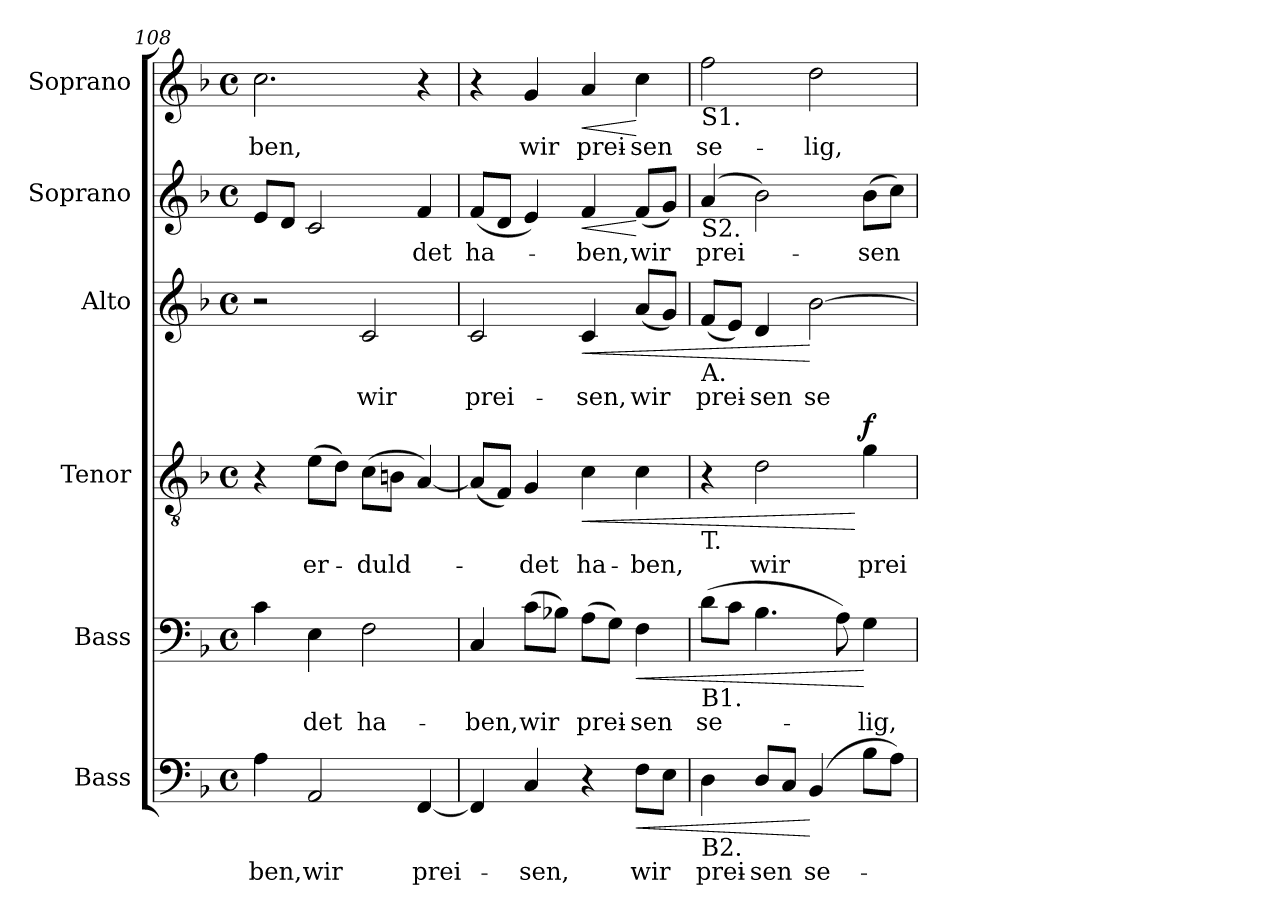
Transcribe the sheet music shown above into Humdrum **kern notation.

**kern	**text	**dynam	**kern	**text	**dynam	**kern	**text	**dynam	**kern	**text	**dynam	**kern	**text	**dynam	**kern	**text	**dynam
*part6	*part6	*part6	*part5	*part5	*part5	*part4	*part4	*part4	*part3	*part3	*part3	*part2	*part2	*part2	*part1	*part1	*part1
*staff6	*staff6	*staff6	*staff5	*staff5	*staff5	*staff4	*staff4	*staff4	*staff3	*staff3	*staff3	*staff2	*staff2	*staff2	*staff1	*staff1	*staff1
*I"Bass	*	*	*I"Bass	*	*	*I"Tenor	*	*	*I"Alto	*	*	*I"Soprano	*	*	*I"Soprano	*	*
*I'B.	*	*	*I'B.	*	*	*I'T.	*	*	*I'A.	*	*	*I'S.	*	*	*I'S.	*	*
*clefF4	*	*	*clefF4	*	*	*clefGv2	*	*	*clefG2	*	*	*clefG2	*	*	*clefG2	*	*
*	*	*	*	*	*	*ITrd7c12	*	*	*	*	*	*	*	*	*	*	*
*k[b-]	*	*	*k[b-]	*	*	*k[b-]	*	*	*k[b-]	*	*	*k[b-]	*	*	*k[b-]	*	*
*F:	*	*	*F:	*	*	*F:	*	*	*F:	*	*	*F:	*	*	*F:	*	*
*M4/4	*	*	*M4/4	*	*	*M4/4	*	*	*M4/4	*	*	*M4/4	*	*	*M4/4	*	*
*met(c)	*	*	*met(c)	*	*	*met(c)	*	*	*met(c)	*	*	*met(c)	*	*	*met(c)	*	*
=108	=108	=108	=108	=108	=108	=108	=108	=108	=108	=108	=108	=108	=108	=108	=108	=108	=108
!	!LO:LY:b:color=#000000	!	!	!	!	!	!	!	!	!	!	!	!	!	!	!	!
!	!	!	!	!	!	!	!	!	!	!	!	!	!	!	!	!LO:LY:b:color=#000000	!
4Ai\	-ben,	.	4ci\	.	.	4r	.	.	2r	.	.	8ei/L	.	.	2.cci\	-ben,	.
.	.	.	.	.	.	.	.	.	.	.	.	8di/J	.	.	.	.	.
!	!LO:LY:b:color=#000000	!	!	!	!	!	!	!	!	!	!	!	!	!	!	!	!
!	!	!	!	!LO:LY:b:color=#000000	!	!	!	!	!	!	!	!	!	!	!	!	!
!	!	!	!	!	!	!	!LO:LY:b:color=#000000	!	!	!	!	!	!	!	!	!	!
2AAi/	wir	.	4Ei\	-det	.	(8Ei\L	er-	.	.	.	.	2ci/	.	.	.	.	.
.	.	.	.	.	.	8Di\J)	.	.	.	.	.	.	.	.	.	.	.
!	!	!	!	!LO:LY:b:color=#000000	!	!	!	!	!	!	!	!	!	!	!	!	!
!	!	!	!	!	!	!	!LO:LY:b:color=#000000	!	!	!	!	!	!	!	!	!	!
!	!	!	!	!	!	!	!	!	!	!LO:LY:b:color=#000000	!	!	!	!	!	!	!
.	.	.	2Fi\	ha-	.	(8Ci\L	-duld-	.	2ci/	wir	.	.	.	.	.	.	.
.	.	.	.	.	.	8BBni\J	.	.	.	.	.	.	.	.	.	.	.
!	!LO:LY:b:color=#000000	!	!	!	!	!	!	!	!	!	!	!	!	!	!	!	!
!	!	!	!	!	!	!	!	!	!	!	!	!	!LO:LY:b:color=#000000	!	!	!	!
[4FFi/	prei-	.	.	.	.	[4AAi/)	.	.	.	.	.	4fi/	-det	.	4r	.	.
=109	=109	=109	=109	=109	=109	=109	=109	=109	=109	=109	=109	=109	=109	=109	=109	=109	=109
!	!	!	!	!LO:LY:b:color=#000000	!	!	!	!	!	!	!	!	!	!	!	!	!
!	!	!	!	!	!	!	!	!	!	!LO:LY:b:color=#000000	!	!	!	!	!	!	!
!	!	!	!	!	!	!	!	!	!	!	!	!	!LO:LY:b:color=#000000	!	!	!	!
4FFi/]	.	.	4Ci/	-ben,	.	(8AAi/L]	.	.	2ci/	prei-	.	(8fi/L	ha-	.	4r	.	.
.	.	.	.	.	.	8FFi/J)	.	.	.	.	.	8di/J	.	.	.	.	.
!	!LO:LY:b:color=#000000	!	!	!	!	!	!	!	!	!	!	!	!	!	!	!	!
!	!	!	!	!LO:LY:b:color=#000000	!	!	!	!	!	!	!	!	!	!	!	!	!
!	!	!	!	!	!	!	!LO:LY:b:color=#000000	!	!	!	!	!	!	!	!	!	!
!	!	!	!	!	!	!	!	!	!	!	!	!	!	!	!	!LO:LY:b:color=#000000	!
4Ci/	-sen,	.	(8ci\L	wir	.	4GGi/	-det	.	.	.	.	4ei/)	.	.	4gi/	wir	.
.	.	.	8B-Xi\J)	.	.	.	.	.	.	.	.	.	.	.	.	.	.
!	!	!	!	!LO:LY:b:color=#000000	!	!	!	!	!	!	!	!	!	!	!	!	!
!	!	!	!	!	!	!	!LO:LY:b:color=#000000	!LO:HP:b	!	!	!	!	!	!	!	!	!
!	!	!	!	!	!	!	!	!	!	!LO:LY:b:color=#000000	!LO:HP:b	!	!	!	!	!	!
!	!	!	!	!	!	!	!	!	!	!	!	!	!LO:LY:b:color=#000000	!LO:HP:b	!	!	!
!	!	!	!	!	!	!	!	!	!	!	!	!	!	!	!	!LO:LY:b:color=#000000	!LO:HP:b
4r	.	.	(8Ai\L	prei-	.	4Ci\	ha-	<	4ci/	-sen,	<	4fi/	-ben,	<	4ai/	prei-	<
.	.	.	8Gi\J)	.	.	.	.	.	.	.	.	.	.	.	.	.	.
!	!LO:LY:b:color=#000000	!LO:HP:b	!	!	!	!	!	!	!	!	!	!	!	!	!	!	!
!	!	!	!	!LO:LY:b:color=#000000	!LO:HP:b	!	!	!	!	!	!	!	!	!	!	!	!
!	!	!	!	!	!	!	!LO:LY:b:color=#000000	!	!	!	!	!	!	!	!	!	!
!	!	!	!	!	!	!	!	!	!	!LO:LY:b:color=#000000	!	!	!	!	!	!	!
!	!	!	!	!	!	!	!	!	!	!	!	!	!LO:LY:b:color=#000000	!	!	!	!
!	!	!	!	!	!	!	!	!	!	!	!	!	!	!	!	!LO:LY:b:color=#000000	!
8Fi\L	wir	<	4Fi\	-sen	<	4Ci\	-ben,	.	(8ai/L	wir	.	(8fi/L	wir	[	4cci\	-sen	[
8Ei\J	.	.	.	.	.	.	.	.	8gi/J)	.	.	8gi/J)	.	.	.	.	.
!!LO:PB:g=z
=110	=110	=110	=110	=110	=110	=110	=110	=110	=110	=110	=110	=110	=110	=110	=110	=110	=110
!	!LO:LY:b:color=#000000	!	!	!	!	!	!	!	!	!	!	!	!	!	!	!	!
!	!	!	!	!LO:LY:b:color=#000000	!	!	!	!	!	!	!	!	!	!	!	!	!
!	!	!	!	!	!	!	!	!	!	!LO:LY:b:color=#000000	!	!	!	!	!	!	!
!	!	!	!	!	!	!	!	!	!	!	!	!	!LO:LY:b:color=#000000	!	!	!	!
!	!	!	!	!	!	!	!	!	!	!	!	!	!	!	!LO:TX:b:t=S1.	!	!
!	!	!	!	!	!	!	!	!	!	!	!	!LO:TX:b:t=S2.	!	!	!	!	!
!	!	!	!	!	!	!	!	!	!LO:TX:b:t=A.	!	!	!	!	!	!	!	!
!	!	!	!	!	!	!LO:TX:b:t=T.	!	!	!	!	!	!	!	!	!	!	!
!	!	!	!LO:TX:b:t=B1.	!	!	!	!	!	!	!	!	!	!	!	!	!	!
!LO:TX:b:t=B2.	!	!	!	!	!	!	!	!	!	!	!	!	!	!	!	!	!
!	!	!	!	!	!	!	!	!	!	!	!	!	!	!	!	!LO:LY:b:color=#000000	!
4Di\	prei-	.	(8di\L	se-	.	4r	.	.	(8fi/L	prei-	.	(4ai/	prei-	.	2ffi\	se-	.
.	.	.	8ci\J	.	.	.	.	.	8ei/J)	.	.	.	.	.	.	.	.
!	!LO:LY:b:color=#000000	!	!	!	!	!	!	!	!	!	!	!	!	!	!	!	!
!	!	!	!	!	!	!	!LO:LY:b:color=#000000	!	!	!	!	!	!	!	!	!	!
!	!	!	!	!	!	!	!	!	!	!LO:LY:b:color=#000000	!	!	!	!	!	!	!
8Di/L	-sen	.	4.B-i\	.	.	2Di\	wir	.	4di/	-sen	.	2b-i\)	.	.	.	.	.
8Ci/J	.	.	.	.	.	.	.	.	.	.	.	.	.	.	.	.	.
!	!LO:LY:b:color=#000000	!	!	!	!	!	!	!	!	!	!	!	!	!	!	!	!
!	!	!	!	!	!	!	!	!	!	!LO:LY:b:color=#000000	!	!	!	!	!	!	!
!	!	!	!	!	!	!	!	!	!	!	!	!	!	!	!	!LO:LY:b:color=#000000	!
(4BB-i/	se-	[	.	.	.	.	.	.	[2b-i\	se-	[	.	.	.	2ddi\	-lig,	.
.	.	.	8Ai\)	.	.	.	.	.	.	.	.	.	.	.	.	.	.
!	!	!	!	!LO:LY:b:color=#000000	!	!	!	!	!	!	!	!	!	!	!	!	!
!	!	!	!	!	!	!	!LO:LY:b:color=#000000	!	!	!	!	!	!	!	!	!	!
!	!	!	!	!	!	!	!	!	!	!	!	!	!LO:LY:b:color=#000000	!	!	!	!
8B-i\L	.	.	4Gi\	-lig,	[	4Gi\	prei-	[ f	.	.	.	(8b-i\L	-sen	.	.	.	.
8Ai\J)	.	.	.	.	.	.	.	.	.	.	.	8cci\J)	.	.	.	.	.
=	=	=	=	=	=	=	=	=	=	=	=	=	=	=	=	=	=
*-	*-	*-	*-	*-	*-	*-	*-	*-	*-	*-	*-	*-	*-	*-	*-	*-	*-
